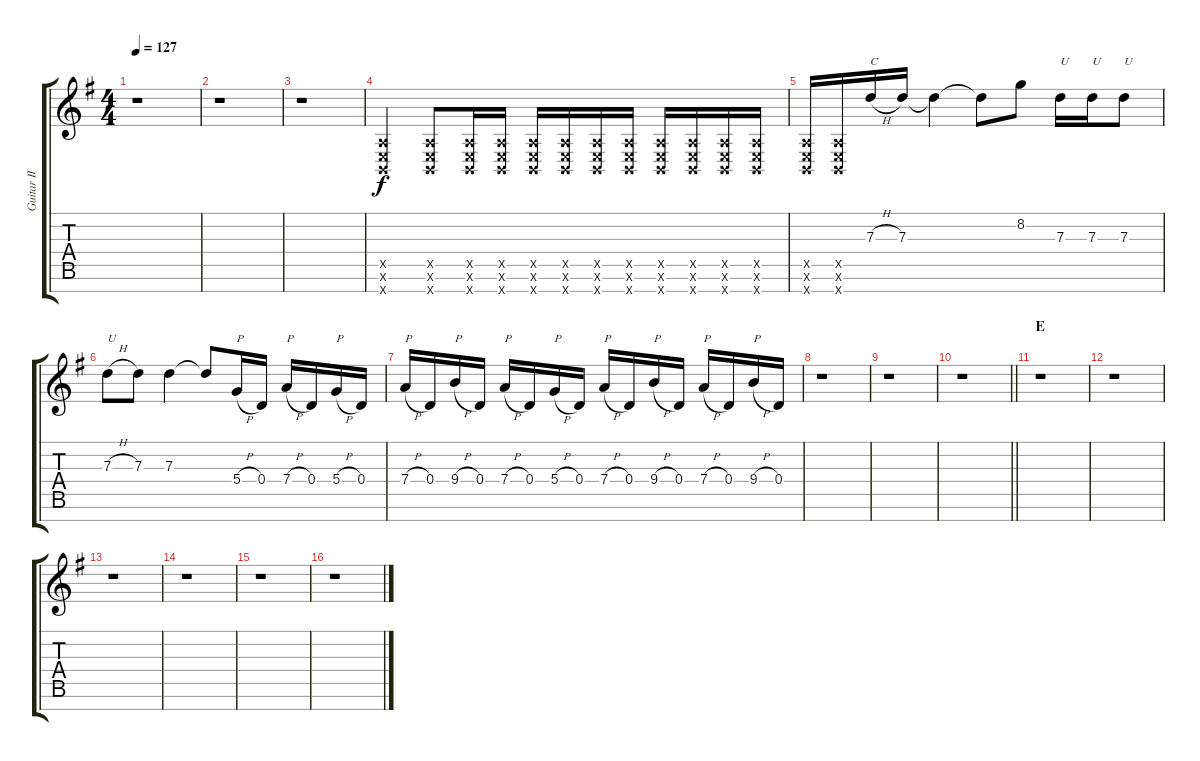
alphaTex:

\track ("Guitar II" "Guitar II") {instrument distortionguitar}
\staff {score tabs}
\tuning (E4 B3 G3 D3 A2 E2 B1) {hide}
\ts (4 4)
\tempo 127
\clef g2
\ks g
r.1{dy f} |
r.1 |
r.1 |
(0.5{x} 0.6{x} 0.7{x}).4 (0.5{x} 0.6{x} 0.7{x}).8 (0.5{x} 0.6{x} 0.7{x}).16 (0.5{x} 0.6{x} 0.7{x}).16 (0.5{x} 0.6{x} 0.7{x}).16 (0.5{x} 0.6{x} 0.7{x}).16 (0.5{x} 0.6{x} 0.7{x}).16 (0.5{x} 0.6{x} 0.7{x}).16 (0.5{x} 0.6{x} 0.7{x}).16 (0.5{x} 0.6{x} 0.7{x}).16 (0.5{x} 0.6{x} 0.7{x}).16 (0.5{x} 0.6{x} 0.7{x}).16 |
(0.5{x} 0.6{x} 0.7{x}).16 (0.5{x} 0.6{x} 0.7{x}).16 7.3{h}.16{txt "C"} 7.3.16 7.3{t}.4 7.3{t}.8 8.2.8 7.3.16{txt "U"} 7.3.16{txt "U"} 7.3.8{txt "U"} |
7.3{h}.8{txt "U"} 7.3.8 7.3.4 7.3{t}.8 5.4{h}.16{txt "P"} 0.4.16 7.4{h}.16{txt "P"} 0.4.16 5.4{h}.16{txt "P"} 0.4.16 |
7.4{h}.16{txt "P"} 0.4.16 9.4{h}.16{txt "P"} 0.4.16 7.4{h}.16{txt "P"} 0.4.16 5.4{h}.16{txt "P"} 0.4.16 7.4{h}.16{txt "P"} 0.4.16 9.4{h}.16{txt "P"} 0.4.16 7.4{h}.16{txt "P"} 0.4.16 9.4{h}.16{txt "P"} 0.4.16 |
r.1 |
r.1 |
\barLineRight lightlight
r.1 |
\section ("" "E")
r.1 |
r.1 |
r.1 |
r.1 |
r.1 |
r.1
